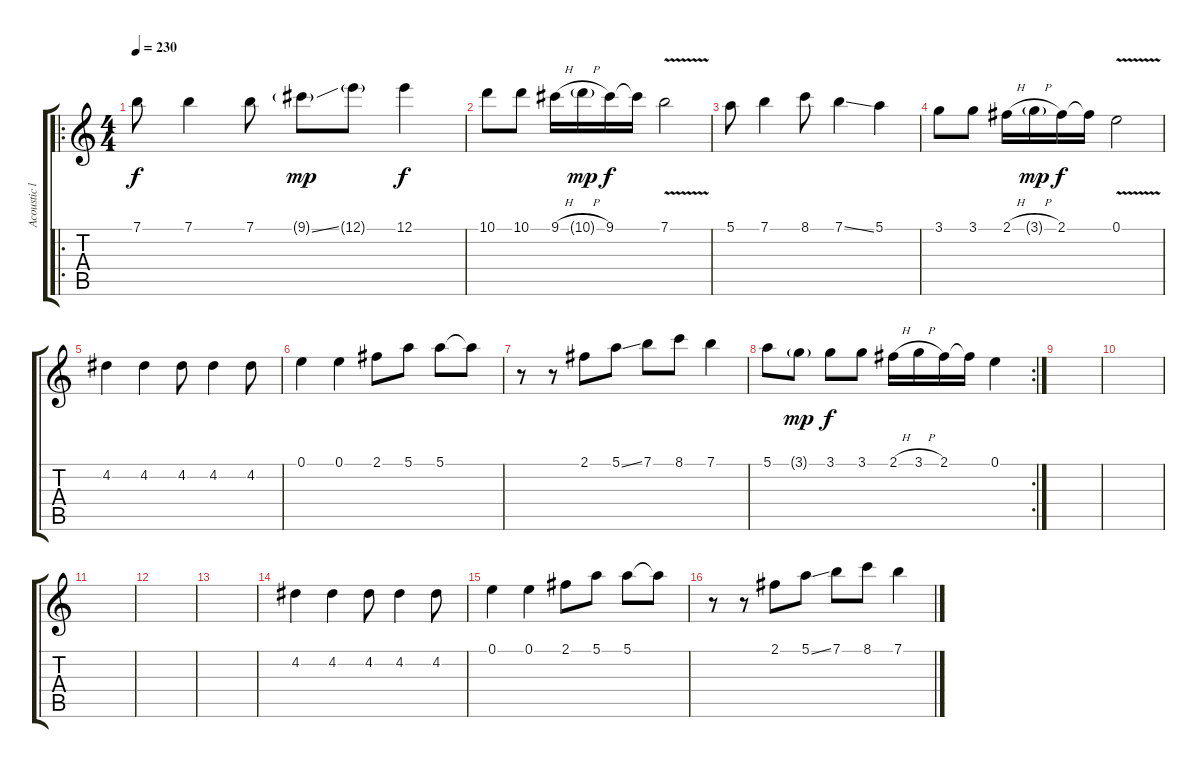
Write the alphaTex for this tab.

\track ("Acoustic lead" "Acoustic l") {instrument acousticguitarsteel}
\staff {score tabs}
\tuning (E4 B3 G3 D3 A2 E2) {hide}
\ro
\ts (4 4)
\tempo 230
\clef g2
\ks c
7.1.8{dy f instrument acousticguitarsteel} 7.1.4 7.1.8 9.1{ss g}.8{dy mp} 12.1{g}.8 12.1.4{dy f} |
10.1.8 10.1.8 9.1{h}.16 10.1{h g}.16{dy mp} 9.1.16{dy f} 9.1{t}.16 7.1{v}.2 |
5.1.8 7.1.4 8.1.8 7.1{ss}.4 5.1.4 |
3.1.8 3.1.8 2.1{h}.16 3.1{h g}.16{dy mp} 2.1.16{dy f} 2.1{t}.16 0.1{v}.2 |
4.2.4 4.2.4 4.2.8 4.2.4 4.2.8 |
0.1.4 0.1.4 2.1.8 5.1.8 5.1.8 5.1{t}.8 |
r.8 r.8 2.1.8 5.1{ss}.8 7.1.8 8.1.8 7.1.4 |
\rc 2
5.1.8 3.1{g}.8{dy mp} 3.1.8{dy f} 3.1.8 2.1{h}.16 3.1{h}.16 2.1.16 2.1{t}.16 0.1.4 |
|
|
|
|
|
4.2.4 4.2.4 4.2.8 4.2.4 4.2.8 |
0.1.4 0.1.4 2.1.8 5.1.8 5.1.8 5.1{t}.8 |
r.8 r.8 2.1.8 5.1{ss}.8 7.1.8 8.1.8 7.1.4
